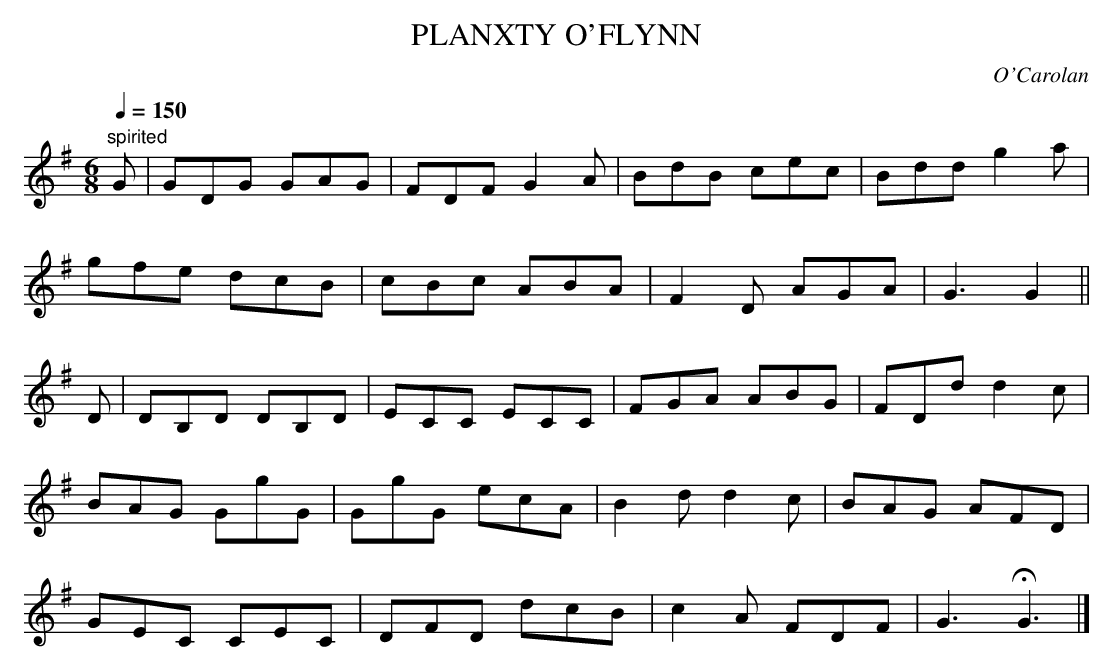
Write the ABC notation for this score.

X:1
T:PLANXTY O'FLYNN
C:O'Carolan
Q:1/4=150
M:6/8
L:1/8
K:G
"spirited"
G|GDG GAG|FDF G2A|BdB cec|Bdd g2a|
gfe dcB|cBc ABA|F2D AGA|G3G2||
D|DB,D DB,D|ECC ECC|FGA ABG|FDd d2c|
BAG GgG|GgG ecA|B2d d2c|BAG AFD|
GEC CEC|DFD dcB|c2A FDF|G3 HG3|]
